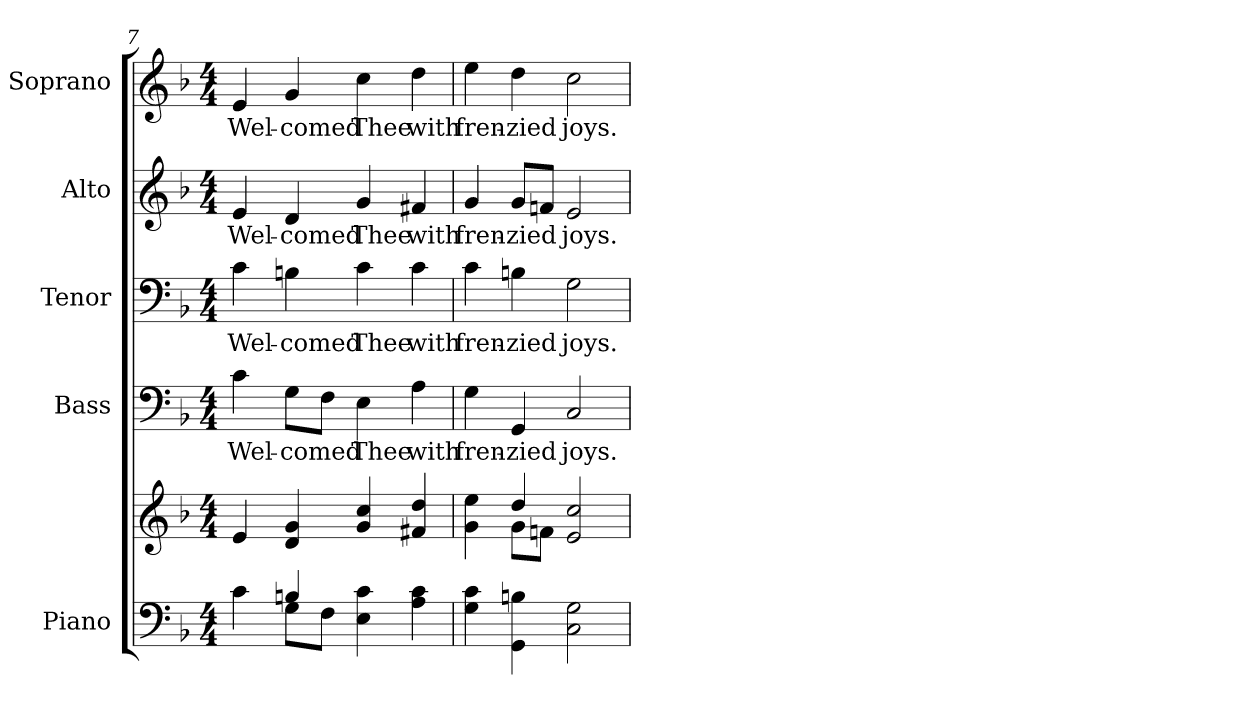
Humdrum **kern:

**kern	**kern	**kern	**text	**kern	**text	**kern	**text	**kern	**text
*part5	*part5	*part4	*part4	*part3	*part3	*part2	*part2	*part1	*part1
*staff6	*staff5	*staff4	*staff4	*staff3	*staff3	*staff2	*staff2	*staff1	*staff1
*I"Piano	*	*I"Bass	*	*I"Tenor	*	*I"Alto	*	*I"Soprano	*
*I'Pno.	*	*I'B.	*	*I'T.	*	*I'A.	*	*I'S.	*
!!LO:PB:g=z
*clefF4	*clefG2	*clefF4	*	*clefF4	*	*clefG2	*	*clefG2	*
*k[b-]	*k[b-]	*k[b-]	*	*k[b-]	*	*k[b-]	*	*k[b-]	*
*F:	*F:	*F:	*	*F:	*	*F:	*	*F:	*
*M4/4	*M4/4	*M4/4	*	*M4/4	*	*M4/4	*	*M4/4	*
=7	=7	=7	=7	=7	=7	=7	=7	=7	=7
*^	*	*	*	*	*	*	*	*	*
!	!	!	!	!LO:LY:b:color=#000000	!	!	!	!	!	!
!	!	!	!	!	!	!LO:LY:b:color=#000000	!	!	!	!
!	!	!	!	!	!	!	!	!LO:LY:b:color=#000000	!	!
!	!	!	!	!	!	!	!	!	!	!LO:LY:b:color=#000000
4ci\	4ryy	4ei/	4ci\	Wel-	4ci\	Wel-	4ei/	Wel-	4ei/	Wel-
!	!	!	!	!LO:LY:b:color=#000000	!	!	!	!	!	!
!	!	!	!	!	!	!LO:LY:b:color=#000000	!	!	!	!
!	!	!	!	!	!	!	!	!LO:LY:b:color=#000000	!	!
!	!	!	!	!	!	!	!	!	!	!LO:LY:b:color=#000000
4Bni/	8Gi\L	4di/ 4gi	8Gi\L	-comed	4Bni\	-comed	4di/	-comed	4gi/	-comed
.	8Fi\J	.	8Fi\J	.	.	.	.	.	.	.
!	!	!	!	!LO:LY:b:color=#000000	!	!	!	!	!	!
!	!	!	!	!	!	!LO:LY:b:color=#000000	!	!	!	!
!	!	!	!	!	!	!	!	!LO:LY:b:color=#000000	!	!
!	!	!	!	!	!	!	!	!	!	!LO:LY:b:color=#000000
4Ei\ 4ci	2ryy	4gi/ 4cci	4Ei\	Thee	4ci\	Thee	4gi/	Thee	4cci\	Thee
!	!	!	!	!LO:LY:b:color=#000000	!	!	!	!	!	!
!	!	!	!	!	!	!LO:LY:b:color=#000000	!	!	!	!
!	!	!	!	!	!	!	!	!LO:LY:b:color=#000000	!	!
!	!	!	!	!	!	!	!	!	!	!LO:LY:b:color=#000000
4Ai\ 4ci	.	4f#Xi/ 4ddi	4Ai\	with	4ci\	with	4f#Xi/	with	4ddi\	with
*v	*v	*	*	*	*	*	*	*	*	*
=8	=8	=8	=8	=8	=8	=8	=8	=8	=8
*	*^	*	*	*	*	*	*	*	*
!	!	!	!	!LO:LY:b:color=#000000	!	!	!	!	!	!
!	!	!	!	!	!	!LO:LY:b:color=#000000	!	!	!	!
!	!	!	!	!	!	!	!	!LO:LY:b:color=#000000	!	!
!	!	!	!	!	!	!	!	!	!	!LO:LY:b:color=#000000
4Gi\ 4ci	4gi\ 4eei	4ryy	4Gi\	fren-	4ci\	fren-	4gi/	fren-	4eei\	fren-
!	!	!	!	!LO:LY:b:color=#000000	!	!	!	!	!	!
!	!	!	!	!	!	!LO:LY:b:color=#000000	!	!	!	!
!	!	!	!	!	!	!	!	!LO:LY:b:color=#000000	!	!
!	!	!	!	!	!	!	!	!	!	!LO:LY:b:color=#000000
4GGi\ 4Bni	4ddi/	8gi\L	4GGi/	-zied	4Bni\	-zied	8gi/L	-zied	4ddi\	-zied
.	.	8fni\J	.	.	.	.	8fni/J	.	.	.
!	!	!	!	!LO:LY:b:color=#000000	!	!	!	!	!	!
!	!	!	!	!	!	!LO:LY:b:color=#000000	!	!	!	!
!	!	!	!	!	!	!	!	!LO:LY:b:color=#000000	!	!
!	!	!	!	!	!	!	!	!	!	!LO:LY:b:color=#000000
2Ci\ 2Gi	2ei/ 2cci	2ryy	2Ci/	joys.	2Gi\	joys.	2ei/	joys.	2cci\	joys.
*	*v	*v	*	*	*	*	*	*	*	*
=	=	=	=	=	=	=	=	=	=
*-	*-	*-	*-	*-	*-	*-	*-	*-	*-
